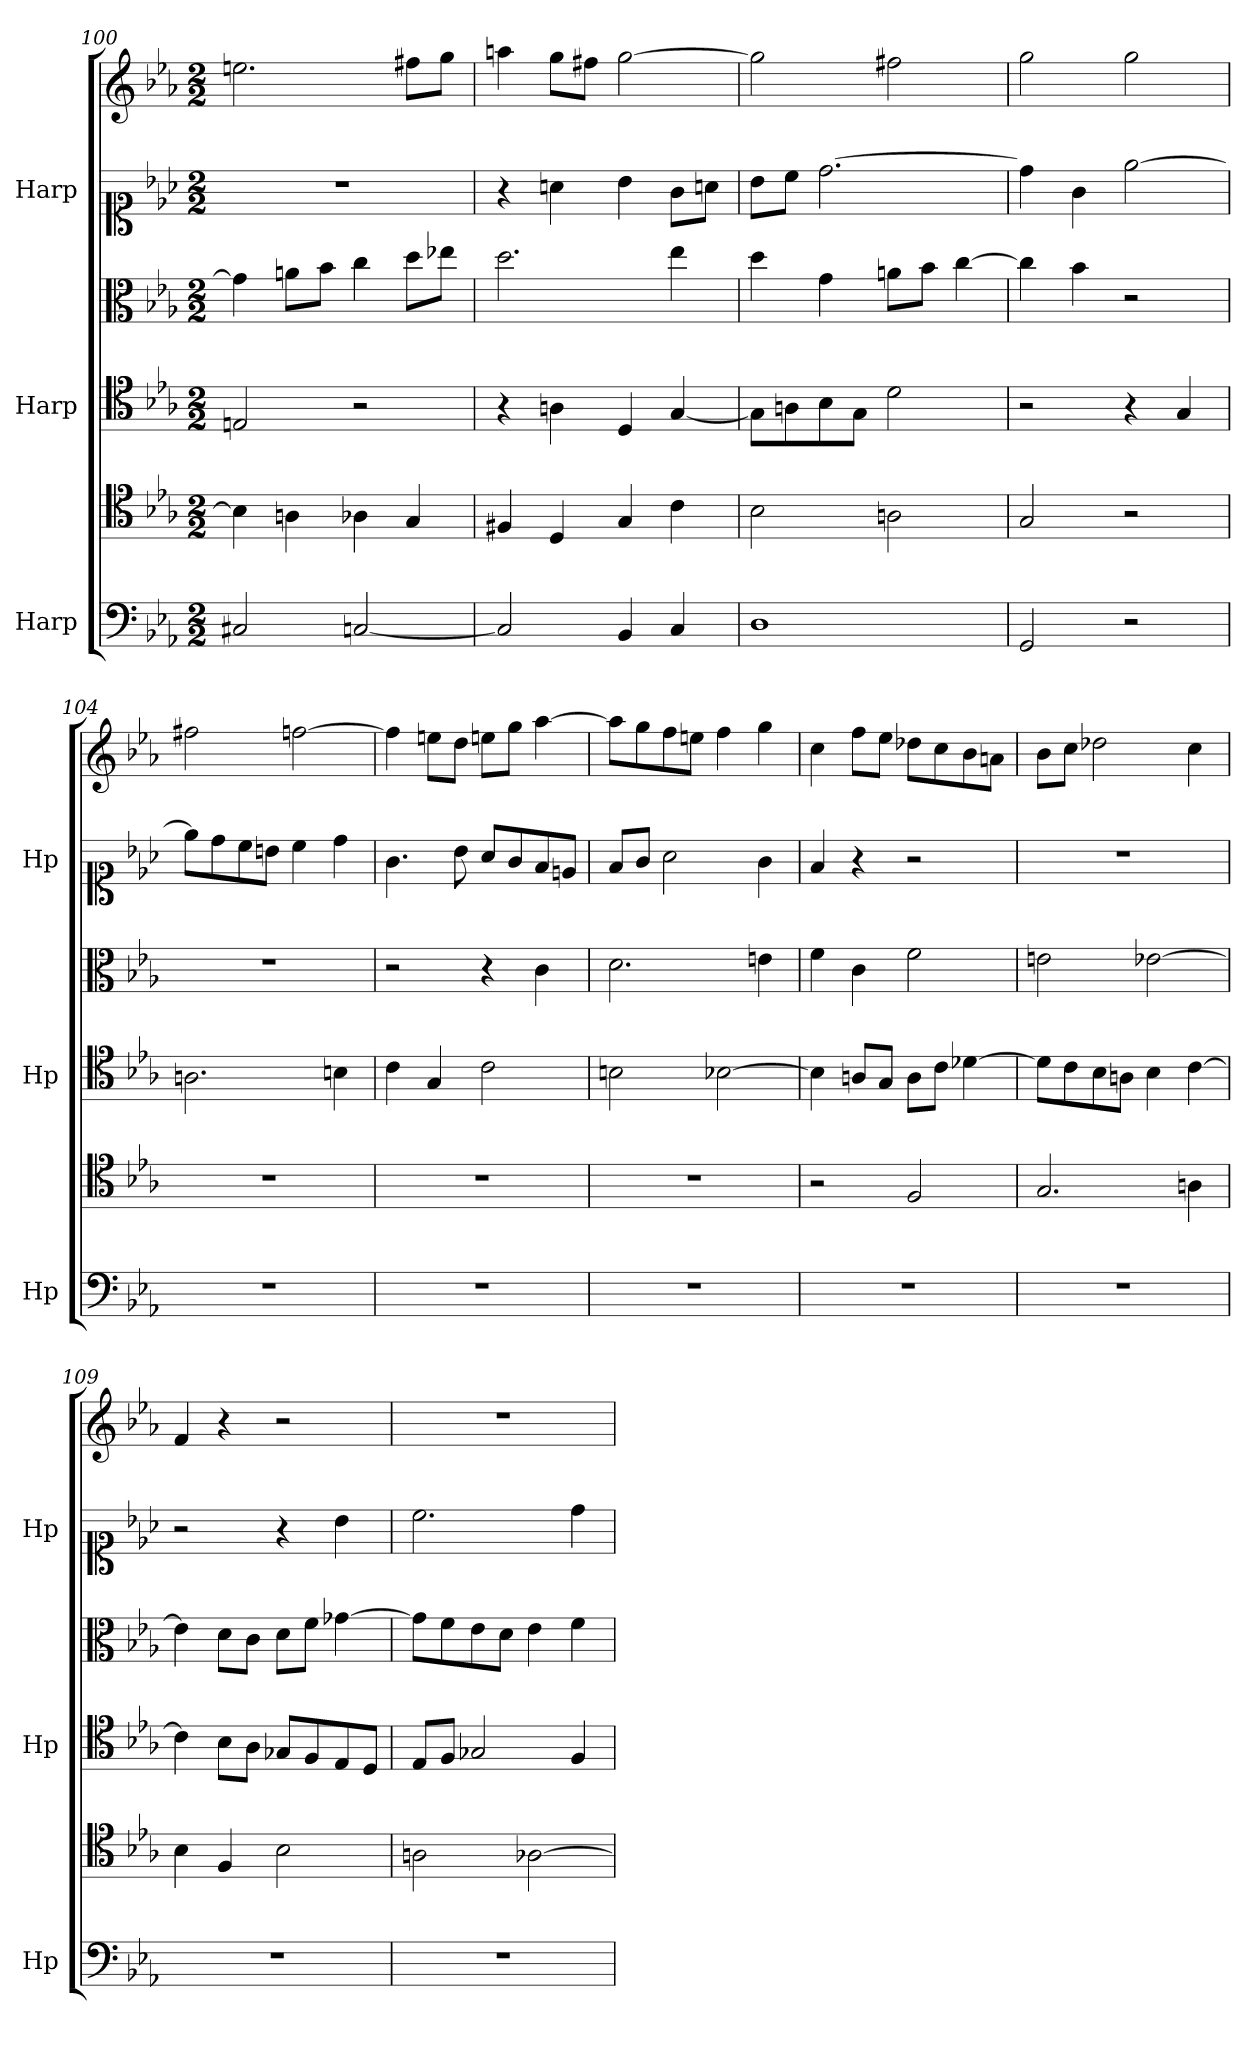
**kern	**kern	**kern	**kern	**kern	**kern
*part3	*part3	*part2	*part2	*part1	*part1
*staff6	*staff5	*staff4	*staff3	*staff2	*staff1
*I"Harp	*	*I"Harp	*	*I"Harp	*
*I'Hp	*	*I'Hp	*	*I'Hp	*
!!LO:PB:g=z
*clefF4	*clefC4	*clefC4	*clefC3	*clefC1	*clefG2
*k[b-e-a-]	*k[b-e-a-]	*k[b-e-a-]	*k[b-e-a-]	*k[b-e-a-]	*k[b-e-a-]
*M2/2	*M2/2	*M2/2	*M2/2	*M2/2	*M2/2
=100	=100	=100	=100	=100	=100
2C#X/	4B-\]	2En/	4g\]	1r	2.een\
.	4An\	.	8an\L	.	.
.	.	.	8b-\J	.	.
[2Cn/	4A-X\	2r	4cc\	.	.
.	4G/	.	8dd\L	.	8ff#X\L
.	.	.	8ee-X\J	.	8gg\J
=101	=101	=101	=101	=101	=101
2C/]	4F#X/	4r	2.dd\	4r	4aan\
.	4D/	4An\	.	4an\	8gg\L
.	.	.	.	.	8ff#X\J
4BB-/	4G/	4D/	.	4b-\	[2gg\
4C/	4c\	[4G/	4ee-\	8g\L	.
.	.	.	.	8an\J	.
=102	=102	=102	=102	=102	=102
1D	2B-\	8G\L]	4dd\	8b-\L	2gg\]
.	.	8An\	.	8cc\J	.
.	.	8B-\	4g\	[2.dd\	.
.	.	8G\J	.	.	.
.	2An\	2d\	8an\L	.	2ff#X\
.	.	.	8b-\J	.	.
.	.	.	[4cc\	.	.
=103	=103	=103	=103	=103	=103
2GG/	2G/	2r	4cc\]	4dd\]	2gg\
.	.	.	4b-\	4g\	.
2r	2r	4r	2r	[2ee-\	2gg\
.	.	4G/	.	.	.
=104	=104	=104	=104	=104	=104
1r	1r	2.An\	1r	8ee-\L]	2ff#X\
.	.	.	.	8dd\	.
.	.	.	.	8cc\	.
.	.	.	.	8bn\J	.
.	.	.	.	4cc\	[2ffn\
.	.	4Bn\	.	4dd\	.
!!LO:LB:g=z
=105	=105	=105	=105	=105	=105
1r	1r	4c\	2r	4.g\	4ff\]
.	.	4G/	.	.	8een\L
.	.	.	.	8b-\	8dd\J
.	.	2c\	4r	8a-/L	8een\L
.	.	.	.	8g/	8gg\J
.	.	.	4c\	8f/	[4aa-\
.	.	.	.	8en/J	.
=106	=106	=106	=106	=106	=106
1r	1r	2Bn\	2.d\	8f/L	8aa-\L]
.	.	.	.	8g/J	8gg\
.	.	.	.	2a-\	8ff\
.	.	.	.	.	8een\J
.	.	[2B-X\	.	.	4ff\
.	.	.	4en\	4g\	4gg\
=107	=107	=107	=107	=107	=107
1r	2r	4B-\]	4f\	4f/	4cc\
.	.	8An/L	4c\	4r	8ff\L
.	.	8G/J	.	.	8ee-\J
.	2F/	8A\L	2f\	2r	8dd-X\L
.	.	8c\J	.	.	8cc\
.	.	[4d-X\	.	.	8b-\
.	.	.	.	.	8an\J
=108	=108	=108	=108	=108	=108
1r	2.G/	8d-\L]	2en\	1r	8b-\L
.	.	8c\	.	.	8cc\J
.	.	8B-\	.	.	2dd-X\
.	.	8An\J	.	.	.
.	.	4B-\	[2e-X\	.	.
.	4An\	[4c\	.	.	4cc\
=109	=109	=109	=109	=109	=109
1r	4B-\	4c\]	4e-\]	2r	4f/
.	4F/	8B-\L	8d\L	.	4r
.	.	8A-\J	8c\J	.	.
.	2B-\	8G-X/L	8d\L	4r	2r
.	.	8F/	8f\J	.	.
.	.	8E-/	[4g-X\	4b-\	.
.	.	8D/J	.	.	.
!!LO:PB:g=z
=110	=110	=110	=110	=110	=110
1r	2An\	8E-/L	8g-\L]	2.cc\	1r
.	.	8F/J	8f\	.	.
.	.	2G-X/	8e-\	.	.
.	.	.	8d\J	.	.
.	[2A-X\	.	4e-\	.	.
.	.	4F/	4f\	4dd\	.
=	=	=	=	=	=
*-	*-	*-	*-	*-	*-
